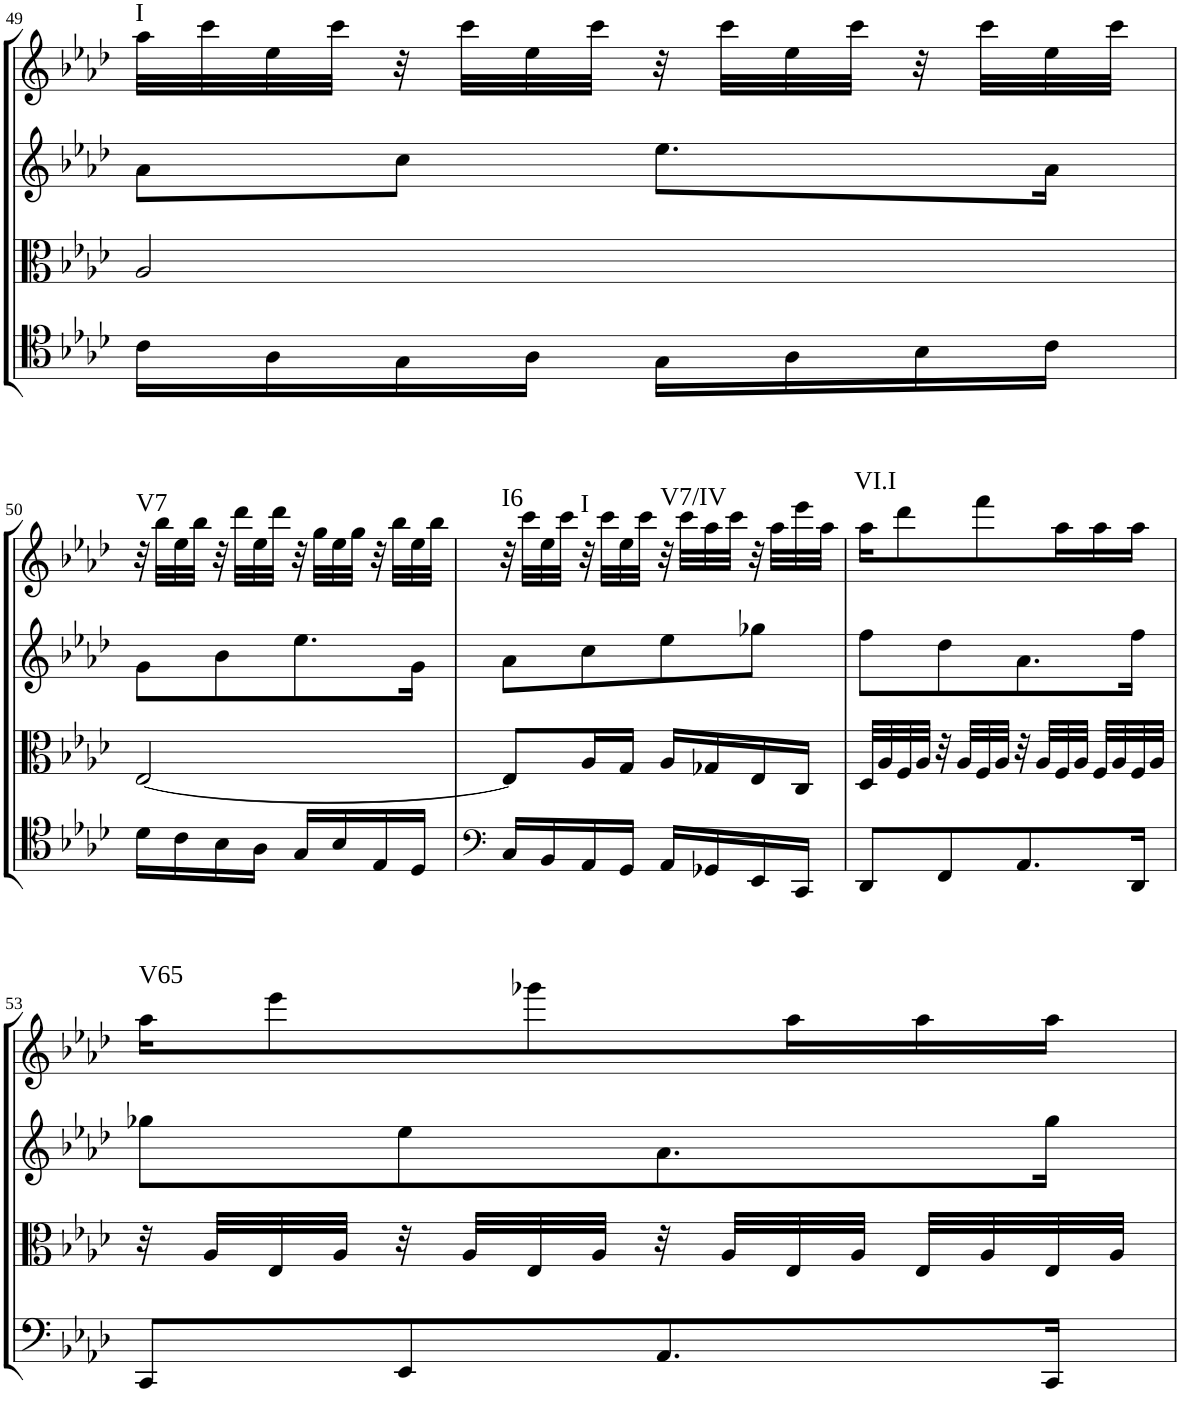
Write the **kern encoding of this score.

**kern	**kern	**kern	**kern	**harte
*part4	*part3	*part2	*part1	*part1
*staff4	*staff3	*staff2	*staff1	*
*I"Cello	*I"Viola	*I"2nd Violin	*I"1st Violin	*
*	*I'Vla	*I'Vln	*I'Vln	*
!!LO:PB:g=z
*clefC4	*clefC3	*clefG2	*clefG2	*
*k[b-e-a-d-]	*k[b-e-a-d-]	*k[b-e-a-d-]	*k[b-e-a-d-]	*
*f:	*f:	*f:	*f:	*
*M2/4	*M2/4	*M2/4	*M2/4	*
=49	=49	=49	=49	=49
!	!	!	!	!LO:H:kt=I
16c\LL	2A-/	8a-\L	32aa-\LLL	N
.	.	.	32ccc\	.
16A-\	.	.	32ee-\	.
.	.	.	32ccc\JJJ	.
16G\	.	8cc\J	32r	.
.	.	.	32ccc\LLL	.
16A-\JJ	.	.	32ee-\	.
.	.	.	32ccc\JJJ	.
16G\LL	.	8.ee-\L	32r	.
.	.	.	32ccc\LLL	.
16A-\	.	.	32ee-\	.
.	.	.	32ccc\JJJ	.
16B-\	.	.	32r	.
.	.	.	32ccc\LLL	.
16c\JJ	.	16a-\Jk	32ee-\	.
.	.	.	32ccc\JJJ	.
!!LO:LB:g=z
=50	=50	=50	=50	=50
!	!	!	!	!LO:H:kt=V7
16d-\LL	[2E-/	8g\L	32r	N
.	.	.	32bb-\LLL	.
16c\	.	.	32ee-\	.
.	.	.	32bb-\JJJ	.
16B-\	.	8b-\	32r	.
.	.	.	32ddd-\LLL	.
16A-\JJ	.	.	32ee-\	.
.	.	.	32ddd-\JJJ	.
16G/LL	.	8.ee-\	32r	.
.	.	.	32gg\LLL	.
16B-/	.	.	32ee-\	.
.	.	.	32gg\JJJ	.
16E-/	.	.	32r	.
.	.	.	32bb-\LLL	.
16D-/JJ	.	16g\Jk	32ee-\	.
.	.	.	32bb-\JJJ	.
=51	=51	=51	=51	=51
*clefF4	*	*	*	*
!	!	!	!	!LO:H:kt=I6
16C/LL	8E-/L]	8a-\L	32r	N
.	.	.	32ccc\LLL	.
16BB-/	.	.	32ee-\	.
.	.	.	32ccc\JJJ	.
!	!	!	!	!LO:H:kt=I
16AA-/	16A-/L	8cc\	32r	N
.	.	.	32ccc\LLL	.
16GG/JJ	16G/JJ	.	32ee-\	.
.	.	.	32ccc\JJJ	.
!	!	!	!	!LO:H:kt=V7/IV
16AA-/LL	16A-/LL	8ee-\	32r	N
.	.	.	32ccc\LLL	.
16GG-X/	16G-X/	.	32aa-\	.
.	.	.	32ccc\JJJ	.
16EE-/	16E-/	8gg-X\J	32r	.
.	.	.	32aa-\LLL	.
16CC/JJ	16C/JJ	.	32eee-\	.
.	.	.	32aa-\JJJ	.
=52	=52	=52	=52	=52
!	!	!	!	!LO:H:kt=VI.I
8DD-/L	32D-/LLL	8ff\L	16aa-\KL	N
.	32A-/	.	.	.
.	32F/	.	8ddd-\	.
.	32A-/JJJ	.	.	.
8FF/	32r	8dd-\	.	.
.	32A-/LLL	.	.	.
.	32F/	.	8fff\	.
.	32A-/JJJ	.	.	.
8.AA-/	32r	8.a-\	.	.
.	32A-/LLL	.	.	.
.	32F/	.	16aa-\L	.
.	32A-/JJJ	.	.	.
.	32F/LLL	.	16aa-\	.
.	32A-/	.	.	.
16DD-/Jk	32F/	16ff\Jk	16aa-\JJ	.
.	32A-/JJJ	.	.	.
!!LO:LB:g=z
=53	=53	=53	=53	=53
!	!	!	!	!LO:H:kt=V65
8CC/L	32r	8gg-X\L	16aa-\KL	N
.	32A-/LLL	.	.	.
.	32E-/	.	8eee-\	.
.	32A-/JJJ	.	.	.
8EE-/	32r	8ee-\	.	.
.	32A-/LLL	.	.	.
.	32E-/	.	8ggg-X\	.
.	32A-/JJJ	.	.	.
8.AA-/	32r	8.a-\	.	.
.	32A-/LLL	.	.	.
.	32E-/	.	16aa-\L	.
.	32A-/JJJ	.	.	.
.	32E-/LLL	.	16aa-\	.
.	32A-/	.	.	.
16CC/Jk	32E-/	16gg-\Jk	16aa-\JJ	.
.	32A-/JJJ	.	.	.
=	=	=	=	=
*-	*-	*-	*-	*-
